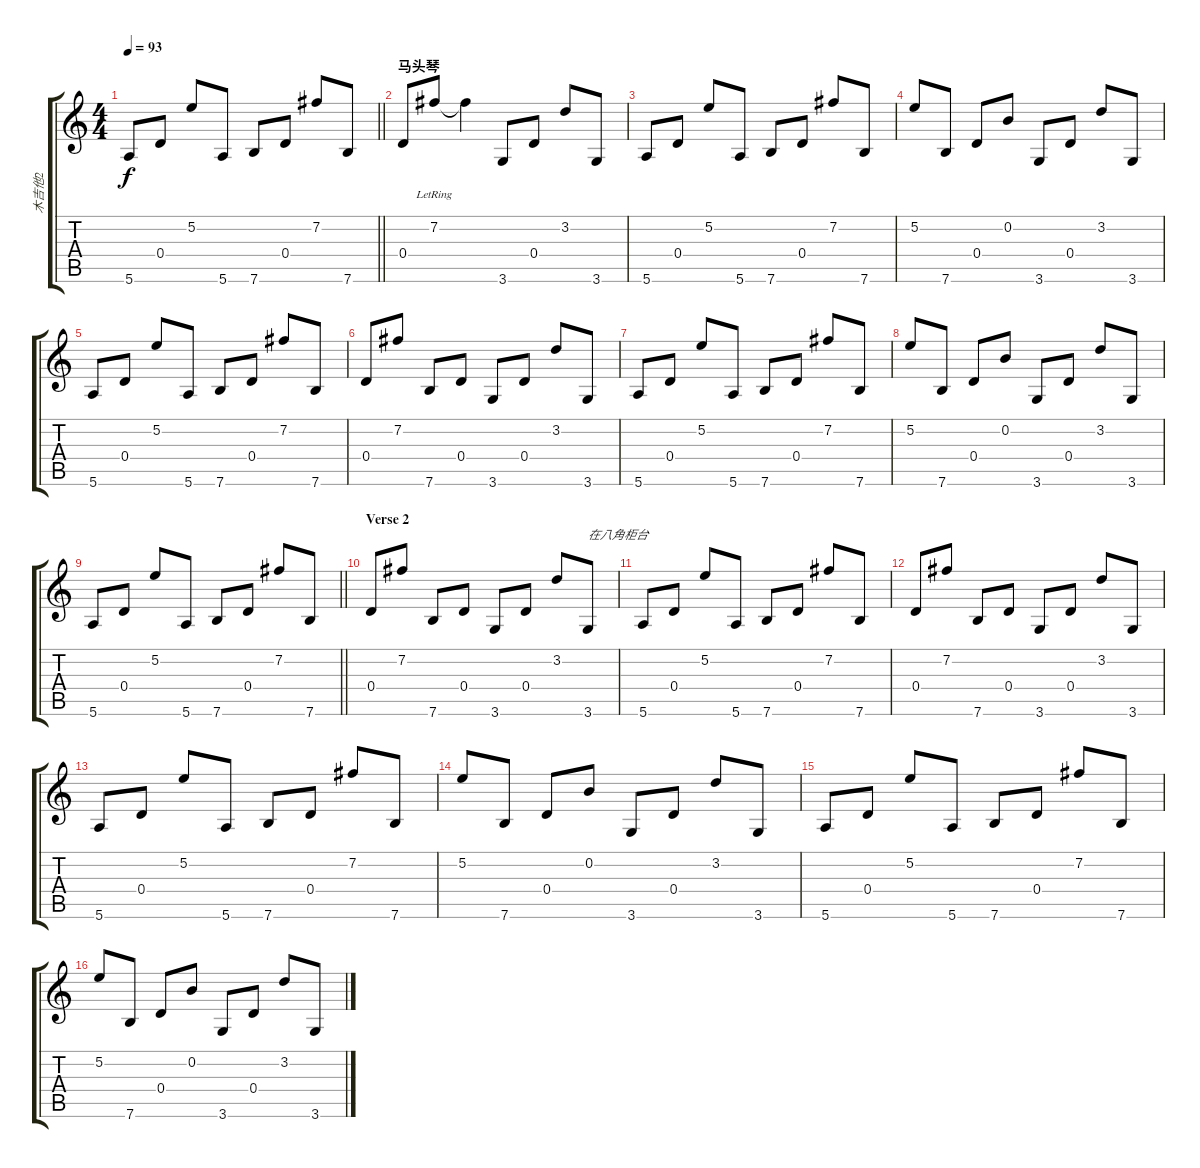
\track ("木吉他2" "木吉他2") {instrument acousticguitarnylon}
\staff {score tabs}
\tuning (E4 B3 G3 D3 A2 E2) {hide}
\ts (4 4)
\tempo 93
\clef g2
\barLineRight lightlight
\ks c
5.6.8{dy f} 0.4.8 5.2.8 5.6.8 7.6.8 0.4.8 7.2.8 7.6.8 |
\section ("" "马头琴")
0.4.8 7.2{lr}.8 7.2{t}.4 3.6.8 0.4.8 3.2.8 3.6.8 |
5.6.8 0.4.8 5.2.8 5.6.8 7.6.8 0.4.8 7.2.8 7.6.8 |
5.2.8 7.6.8 0.4.8 0.2.8 3.6.8 0.4.8 3.2.8 3.6.8 |
5.6.8 0.4.8 5.2.8 5.6.8 7.6.8 0.4.8 7.2.8 7.6.8 |
0.4.8 7.2.8 7.6.8 0.4.8 3.6.8 0.4.8 3.2.8 3.6.8 |
5.6.8 0.4.8 5.2.8 5.6.8 7.6.8 0.4.8 7.2.8 7.6.8 |
5.2.8 7.6.8 0.4.8 0.2.8 3.6.8 0.4.8 3.2.8 3.6.8 |
\barLineRight lightlight
5.6.8 0.4.8 5.2.8 5.6.8 7.6.8 0.4.8 7.2.8 7.6.8 |
\section ("" "Verse 2")
0.4.8 7.2.8 7.6.8 0.4.8 3.6.8 0.4.8 3.2.8 3.6.8{txt "在八角柜台"} |
5.6.8 0.4.8 5.2.8 5.6.8 7.6.8 0.4.8 7.2.8 7.6.8 |
0.4.8 7.2.8 7.6.8 0.4.8 3.6.8 0.4.8 3.2.8 3.6.8 |
5.6.8 0.4.8 5.2.8 5.6.8 7.6.8 0.4.8 7.2.8 7.6.8 |
5.2.8 7.6.8 0.4.8 0.2.8 3.6.8 0.4.8 3.2.8 3.6.8 |
5.6.8 0.4.8 5.2.8 5.6.8 7.6.8 0.4.8 7.2.8 7.6.8 |
5.2.8 7.6.8 0.4.8 0.2.8 3.6.8 0.4.8 3.2.8 3.6.8
